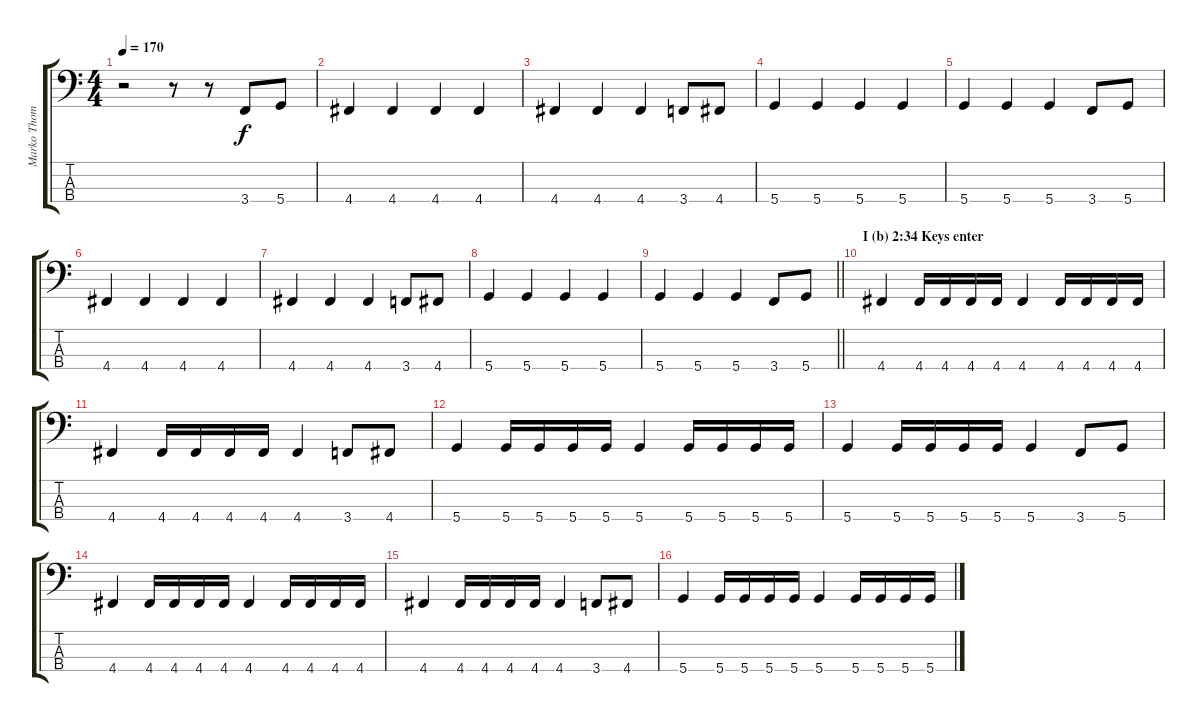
\track ("Marko Thomas" "Marko Thom") {instrument electricbassfinger}
\staff {score tabs}
\tuning (F2 C2 G1 D1) {hide}
\ts (4 4)
\tempo 170
\clef f4
\ks c
r.2{dy f} r.8 r.8 3.4.8 5.4.8 |
4.4.4 4.4.4 4.4.4 4.4.4 |
4.4.4 4.4.4 4.4.4 3.4.8 4.4.8 |
5.4.4 5.4.4 5.4.4 5.4.4 |
5.4.4 5.4.4 5.4.4 3.4.8 5.4.8 |
4.4.4 4.4.4 4.4.4 4.4.4 |
4.4.4 4.4.4 4.4.4 3.4.8 4.4.8 |
5.4.4 5.4.4 5.4.4 5.4.4 |
\barLineRight lightlight
5.4.4 5.4.4 5.4.4 3.4.8 5.4.8 |
\section ("" "I (b) 2:34 Keys enter")
4.4.4 4.4.16 4.4.16 4.4.16 4.4.16 4.4.4 4.4.16 4.4.16 4.4.16 4.4.16 |
4.4.4 4.4.16 4.4.16 4.4.16 4.4.16 4.4.4 3.4.8 4.4.8 |
5.4.4 5.4.16 5.4.16 5.4.16 5.4.16 5.4.4 5.4.16 5.4.16 5.4.16 5.4.16 |
5.4.4 5.4.16 5.4.16 5.4.16 5.4.16 5.4.4 3.4.8 5.4.8 |
4.4.4 4.4.16 4.4.16 4.4.16 4.4.16 4.4.4 4.4.16 4.4.16 4.4.16 4.4.16 |
4.4.4 4.4.16 4.4.16 4.4.16 4.4.16 4.4.4 3.4.8 4.4.8 |
5.4.4 5.4.16 5.4.16 5.4.16 5.4.16 5.4.4 5.4.16 5.4.16 5.4.16 5.4.16
